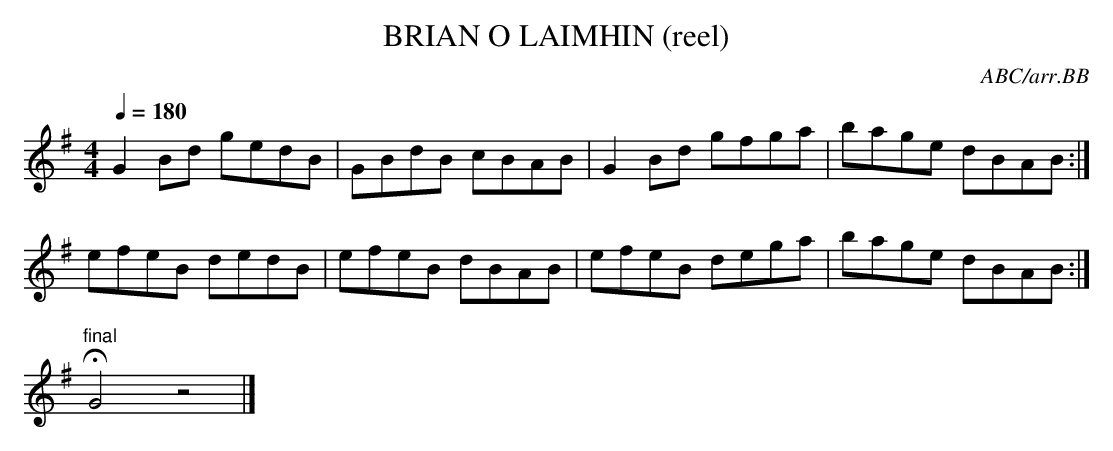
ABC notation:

X:1
T:BRIAN O LAIMHIN (reel)
C:ABC/arr.BB
Q:1/4=180
L:1/8
M:4/4
K:G
G2Bd gedB|GBdB cBAB|G2Bd gfga|bage dBAB:|
efeB dedB|efeB dBAB|efeB dega|bage dBAB:|
"final"HG4z4|]
